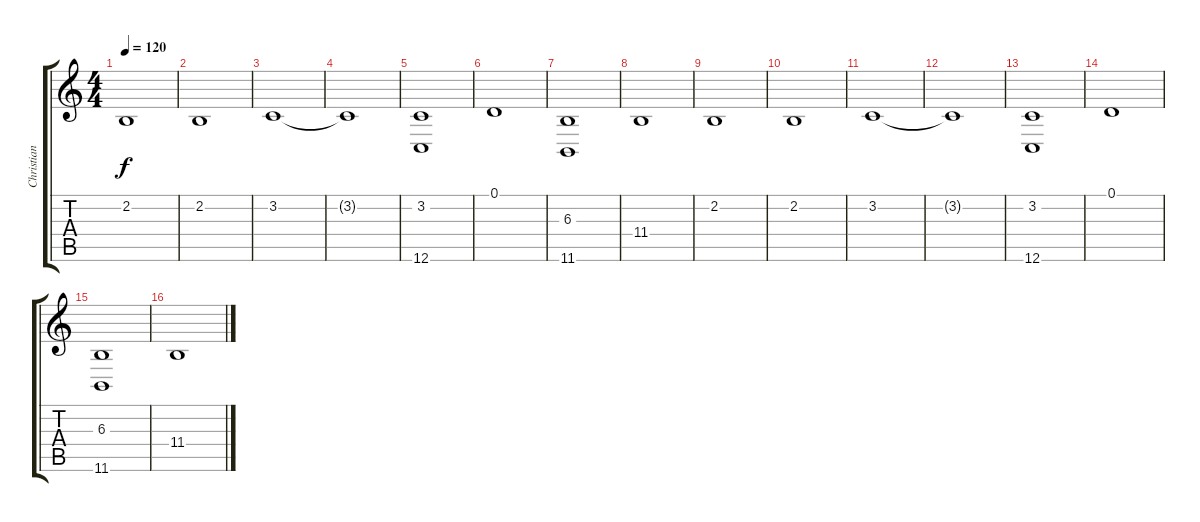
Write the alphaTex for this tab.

\track ("Christian Lorenz - Keyboard III" "Christian ") {instrument pad1newage}
\staff {score tabs}
\tuning (D4 A3 F3 C3 G2 C2) {hide}
\ts (4 4)
\tempo 120
\clef g2
\ks c
2.2.1{dy f instrument choiraahs} |
2.2.1 |
3.2.1 |
3.2{t}.1 |
(3.2 12.6).1 |
0.1.1 |
(6.3 11.6).1 |
11.4.1 |
2.2.1 |
2.2.1 |
3.2.1 |
3.2{t}.1 |
(3.2 12.6).1 |
0.1.1 |
(6.3 11.6).1 |
11.4.1
